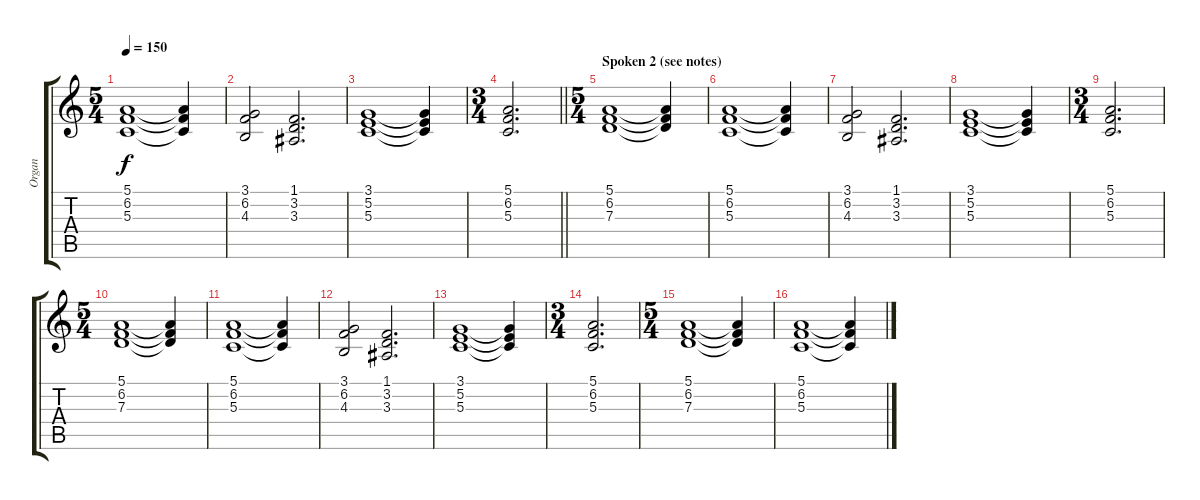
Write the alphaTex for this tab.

\track ("Organ" "Organ") {instrument drawbarorgan}
\staff {score tabs}
\tuning (E4 B3 G3 D3 A2 E2) {hide}
\ts (5 4)
\tempo 150
\clef g2
\ks c
(5.1 6.2 5.3).1{dy f} (5.1{t} 6.2{t} 5.3{t}).4 |
(3.1 6.2 4.3).2 (1.1 3.2 3.3).2{d} |
(3.1 5.2 5.3).1 (3.1{t} 5.2{t} 5.3{t}).4 |
\ts (3 4)
\barLineRight lightlight
(5.1 6.2 5.3).2{d} |
\ts (5 4)
\section ("" "Spoken 2 (see notes)")
(5.1 6.2 7.3).1 (5.1{t} 6.2{t} 7.3{t}).4 |
(5.1 6.2 5.3).1 (5.1{t} 6.2{t} 5.3{t}).4 |
(3.1 6.2 4.3).2 (1.1 3.2 3.3).2{d} |
(3.1 5.2 5.3).1 (3.1{t} 5.2{t} 5.3{t}).4 |
\ts (3 4)
(5.1 6.2 5.3).2{d} |
\ts (5 4)
(5.1 6.2 7.3).1 (5.1{t} 6.2{t} 7.3{t}).4 |
(5.1 6.2 5.3).1 (5.1{t} 6.2{t} 5.3{t}).4 |
(3.1 6.2 4.3).2 (1.1 3.2 3.3).2{d} |
(3.1 5.2 5.3).1 (3.1{t} 5.2{t} 5.3{t}).4 |
\ts (3 4)
(5.1 6.2 5.3).2{d} |
\ts (5 4)
(5.1 6.2 7.3).1 (5.1{t} 6.2{t} 7.3{t}).4 |
(5.1 6.2 5.3).1 (5.1{t} 6.2{t} 5.3{t}).4
